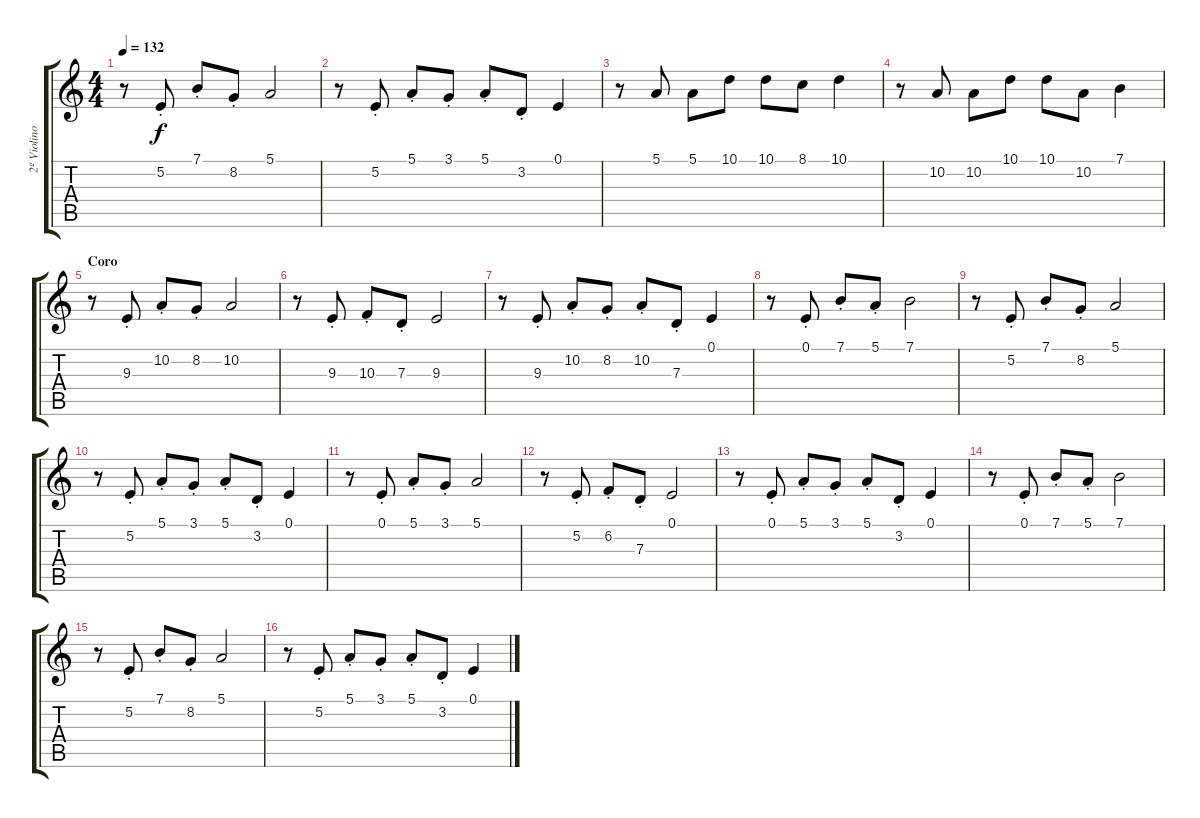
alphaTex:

\track ("2º Violino" "2º Violino") {instrument violin}
\staff {score tabs}
\tuning (E4 B3 G3 D3 A2 E2) {hide}
\ts (4 4)
\tempo 132
\clef g2
\ks aminor
r.8{dy f} 5.2{st}.8 7.1{st}.8 8.2{st}.8 5.1.2 |
r.8 5.2{st}.8 5.1{st}.8 3.1{st}.8 5.1{st}.8 3.2{st}.8 0.1.4 |
r.8 5.1.8 5.1.8 10.1.8 10.1.8 8.1.8 10.1.4 |
r.8 10.2.8 10.2.8 10.1.8 10.1.8 10.2.8 7.1.4 |
\section ("" "Coro")
r.8 9.3{st}.8 10.2{st}.8 8.2{st}.8 10.2.2 |
r.8 9.3{st}.8 10.3{st}.8 7.3{st}.8 9.3.2 |
r.8 9.3{st}.8 10.2{st}.8 8.2{st}.8 10.2{st}.8 7.3{st}.8 0.1.4 |
r.8 0.1{st}.8 7.1{st}.8 5.1{st}.8 7.1.2 |
r.8 5.2{st}.8 7.1{st}.8 8.2{st}.8 5.1.2 |
r.8 5.2{st}.8 5.1{st}.8 3.1{st}.8 5.1{st}.8 3.2{st}.8 0.1.4 |
r.8 0.1{st}.8 5.1{st}.8 3.1{st}.8 5.1.2 |
r.8 5.2{st}.8 6.2{st}.8 7.3{st}.8 0.1.2 |
r.8 0.1{st}.8 5.1{st}.8 3.1{st}.8 5.1{st}.8 3.2{st}.8 0.1.4 |
r.8 0.1{st}.8 7.1{st}.8 5.1{st}.8 7.1.2 |
r.8 5.2{st}.8 7.1{st}.8 8.2{st}.8 5.1.2 |
r.8 5.2{st}.8 5.1{st}.8 3.1{st}.8 5.1{st}.8 3.2{st}.8 0.1.4
